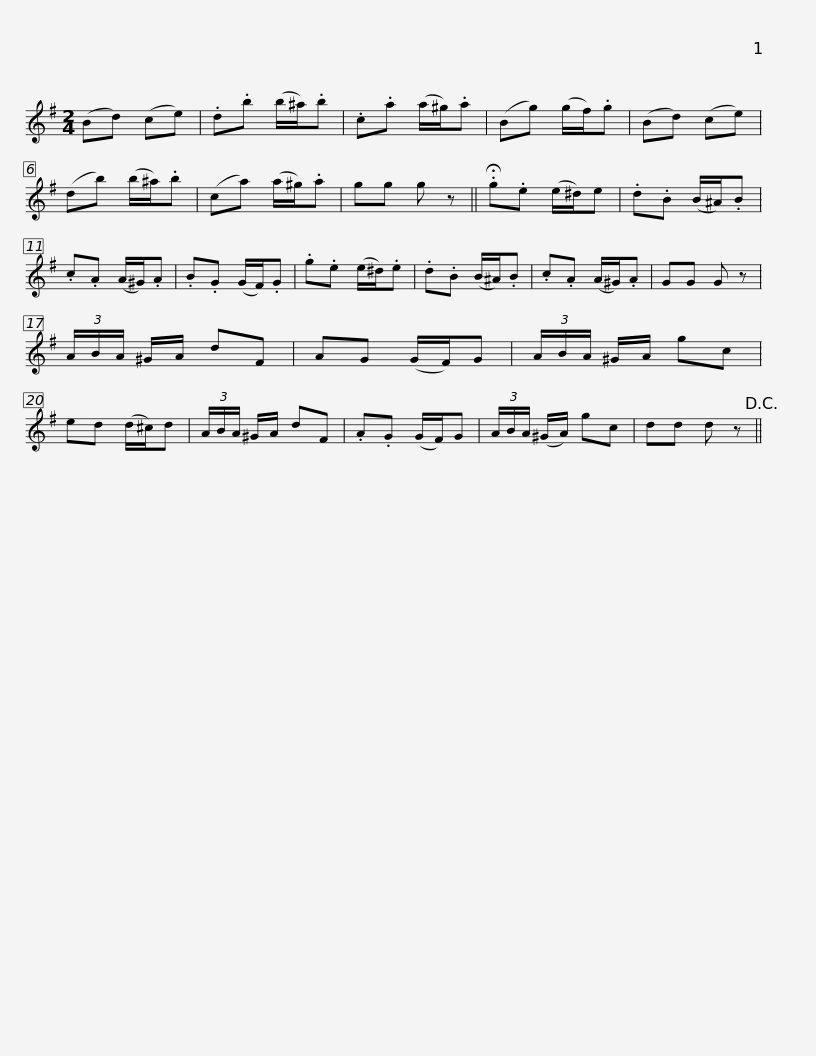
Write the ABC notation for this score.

X:1
L:1/8
M:2/4
I:linebreak $
K:G
V:1 treble
V:1
 (Bd) (ce) | .d.b (b/^a/).b | .c.a (a/^g/).a | (Bg) (g/f/).g | (Bd) (ce) | %5
 (db) (b/^a/).b | (ca) (a/^g/).a | gg g z ||$ .!fermata!g.e (e/^d/)e | .d.B (B/^A/).B | %10
 .c.A (A/^G/).A | .B.G (G/F/).G | .g.e (e/^d/).e | .d.B (B/^A/).B | .c.A (A/^G/).A | %15
 GG G z |$ (3A/B/A/ ^G/A/ dF | AG (G/F/)G | (3A/B/A/ ^G/A/ gc | ed (d/^c/)d | %20
 (3A/B/A/ ^G/A/ dF | .A.G (G/F/)G | (3A/B/A/ (^G/A/) gc |$ dd d z!D.C.! || %24
